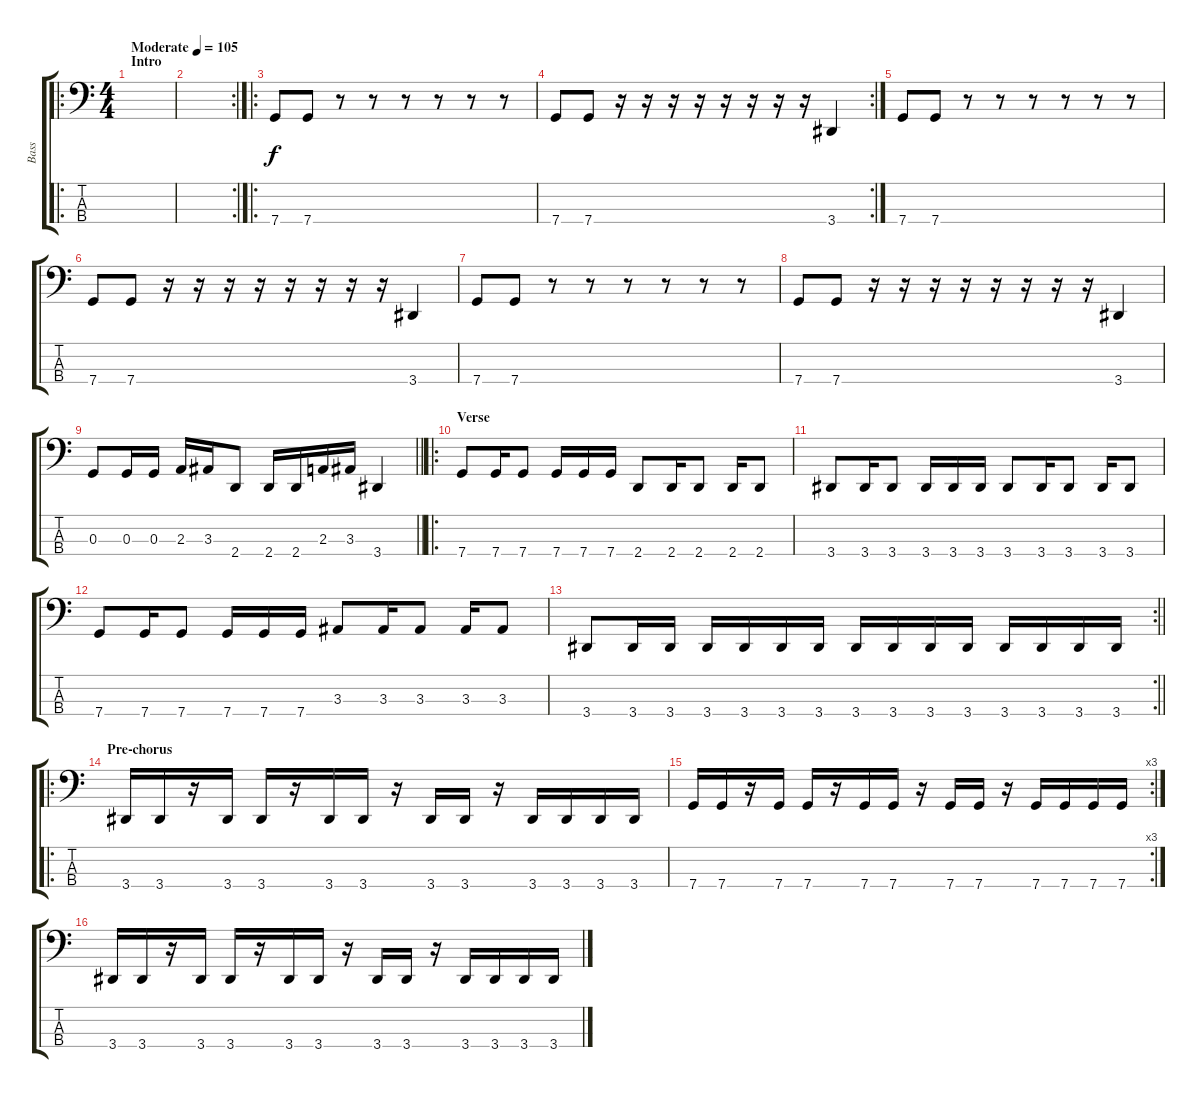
\track ("Bass" "Bass") {instrument electricbasspick}
\staff {score tabs}
\tuning (F2 C2 G1 C1) {hide}
\ro
\ts (4 4)
\section ("" "Intro")
\tempo (105 "Moderate")
\clef f4
\ks c
|
\rc 2
|
\ro
7.4.8 7.4.8 r.8 r.8 r.8 r.8 r.8 r.8 |
\rc 2
7.4.8 7.4.8 r.16 r.16 r.16 r.16 r.16 r.16 r.16 r.16 3.4.4 |
7.4.8 7.4.8 r.8 r.8 r.8 r.8 r.8 r.8 |
7.4.8 7.4.8 r.16 r.16 r.16 r.16 r.16 r.16 r.16 r.16 3.4.4 |
7.4.8 7.4.8 r.8 r.8 r.8 r.8 r.8 r.8 |
7.4.8 7.4.8 r.16 r.16 r.16 r.16 r.16 r.16 r.16 r.16 3.4.4 |
\barLineRight lightlight
0.3.8 0.3.16 0.3.16 2.3.16 3.3.16 2.4.8 2.4.16 2.4.16 2.3.16 3.3.16 3.4.4 |
\ro
\section ("" "Verse")
7.4.8 7.4.16 7.4.8 7.4.16 7.4.16 7.4.16 2.4.8 2.4.16 2.4.8 2.4.16 2.4.8 |
3.4.8 3.4.16 3.4.8 3.4.16 3.4.16 3.4.16 3.4.8 3.4.16 3.4.8 3.4.16 3.4.8 |
7.4.8 7.4.16 7.4.8 7.4.16 7.4.16 7.4.16 3.3.8 3.3.16 3.3.8 3.3.16 3.3.8 |
\rc 2
\barLineRight lightlight
3.4.8 3.4.16 3.4.16 3.4.16 3.4.16 3.4.16 3.4.16 3.4.16 3.4.16 3.4.16 3.4.16 3.4.16 3.4.16 3.4.16 3.4.16 |
\ro
\section ("" "Pre-chorus")
3.4.16 3.4.16 r.16 3.4.16 3.4.16 r.16 3.4.16 3.4.16 r.16 3.4.16 3.4.16 r.16 3.4.16 3.4.16 3.4.16 3.4.16 |
\rc 3
7.4.16 7.4.16 r.16 7.4.16 7.4.16 r.16 7.4.16 7.4.16 r.16 7.4.16 7.4.16 r.16 7.4.16 7.4.16 7.4.16 7.4.16 |
3.4.16 3.4.16 r.16 3.4.16 3.4.16 r.16 3.4.16 3.4.16 r.16 3.4.16 3.4.16 r.16 3.4.16 3.4.16 3.4.16 3.4.16
